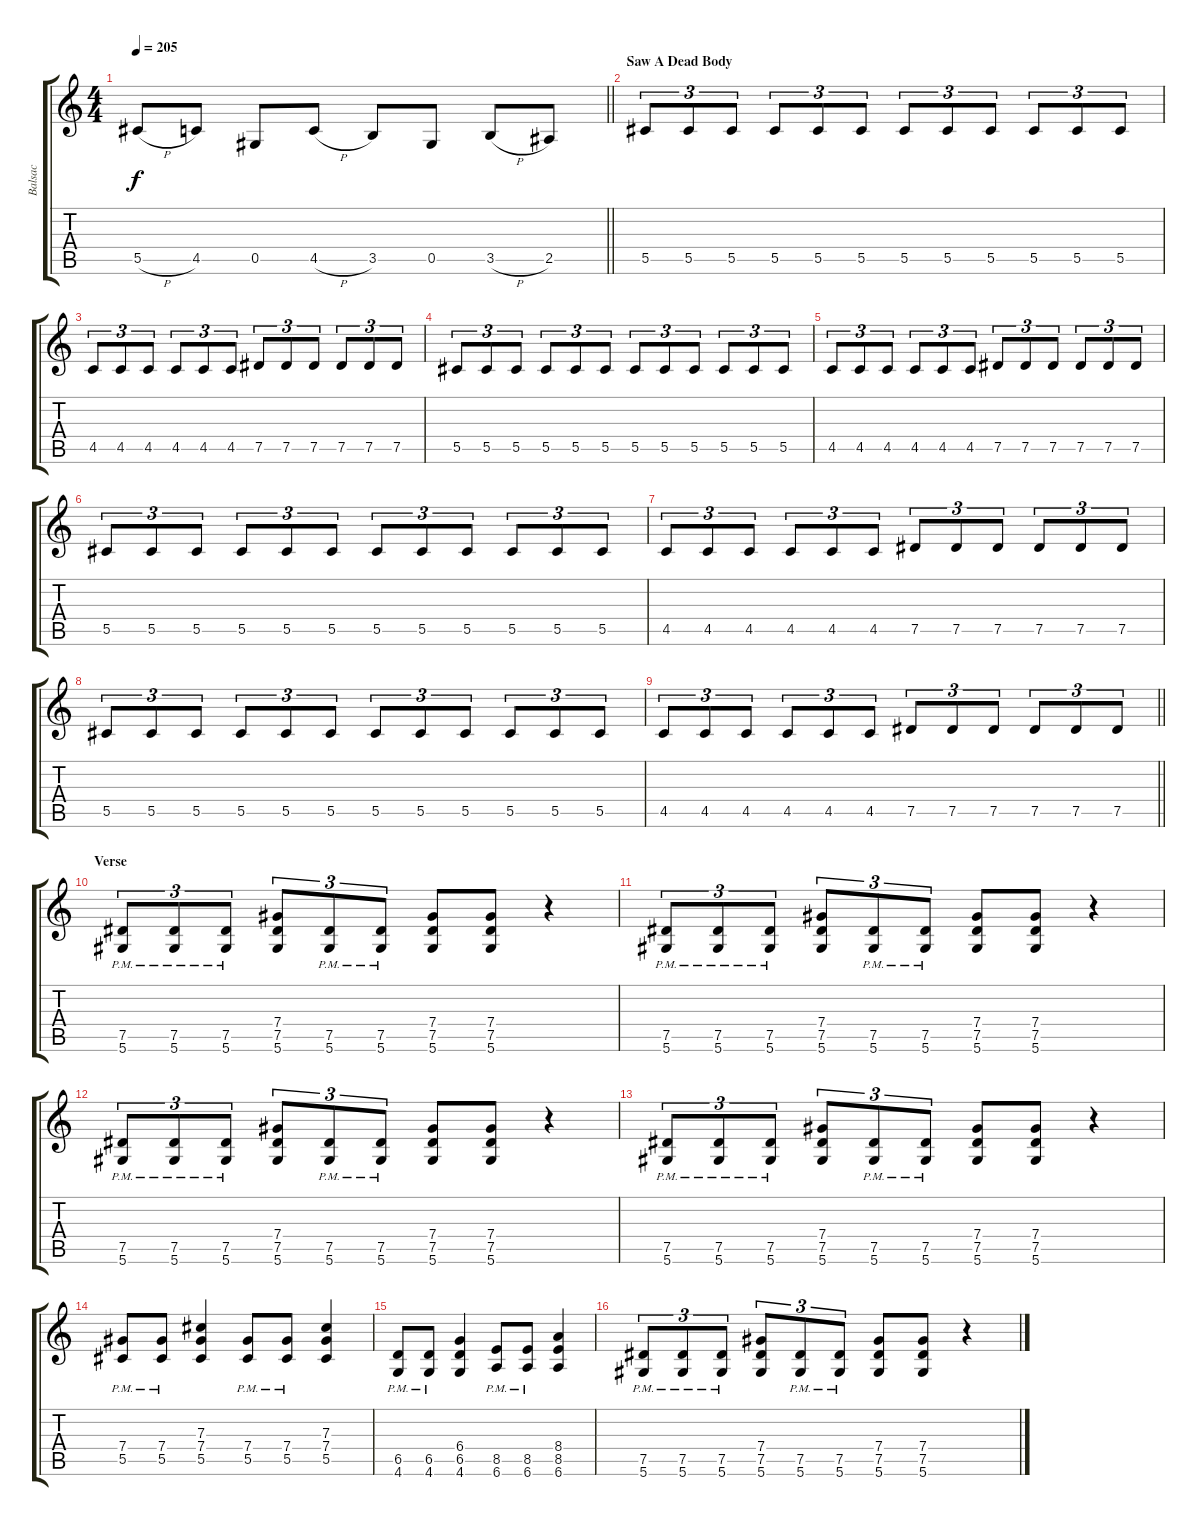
\track ("Balsac" "Balsac") {instrument overdrivenguitar}
\staff {score tabs}
\tuning (Eb4 Bb3 Gb3 Db3 Ab2 Eb2) {hide}
\ts (4 4)
\tempo 205
\clef g2
\barLineRight lightlight
\ks c
5.5{h}.8{dy f} 4.5.8 0.5.8 4.5{h}.8 3.5.8 0.5.8 3.5{h}.8 2.5.8 |
\section ("" "Saw A Dead Body")
5.5.8{tu (3 2)} 5.5.8{tu (3 2)} 5.5.8{tu (3 2)} 5.5.8{tu (3 2)} 5.5.8{tu (3 2)} 5.5.8{tu (3 2)} 5.5.8{tu (3 2)} 5.5.8{tu (3 2)} 5.5.8{tu (3 2)} 5.5.8{tu (3 2)} 5.5.8{tu (3 2)} 5.5.8{tu (3 2)} |
4.5.8{tu (3 2)} 4.5.8{tu (3 2)} 4.5.8{tu (3 2)} 4.5.8{tu (3 2)} 4.5.8{tu (3 2)} 4.5.8{tu (3 2)} 7.5.8{tu (3 2)} 7.5.8{tu (3 2)} 7.5.8{tu (3 2)} 7.5.8{tu (3 2)} 7.5.8{tu (3 2)} 7.5.8{tu (3 2)} |
5.5.8{tu (3 2)} 5.5.8{tu (3 2)} 5.5.8{tu (3 2)} 5.5.8{tu (3 2)} 5.5.8{tu (3 2)} 5.5.8{tu (3 2)} 5.5.8{tu (3 2)} 5.5.8{tu (3 2)} 5.5.8{tu (3 2)} 5.5.8{tu (3 2)} 5.5.8{tu (3 2)} 5.5.8{tu (3 2)} |
4.5.8{tu (3 2)} 4.5.8{tu (3 2)} 4.5.8{tu (3 2)} 4.5.8{tu (3 2)} 4.5.8{tu (3 2)} 4.5.8{tu (3 2)} 7.5.8{tu (3 2)} 7.5.8{tu (3 2)} 7.5.8{tu (3 2)} 7.5.8{tu (3 2)} 7.5.8{tu (3 2)} 7.5.8{tu (3 2)} |
5.5.8{tu (3 2)} 5.5.8{tu (3 2)} 5.5.8{tu (3 2)} 5.5.8{tu (3 2)} 5.5.8{tu (3 2)} 5.5.8{tu (3 2)} 5.5.8{tu (3 2)} 5.5.8{tu (3 2)} 5.5.8{tu (3 2)} 5.5.8{tu (3 2)} 5.5.8{tu (3 2)} 5.5.8{tu (3 2)} |
4.5.8{tu (3 2)} 4.5.8{tu (3 2)} 4.5.8{tu (3 2)} 4.5.8{tu (3 2)} 4.5.8{tu (3 2)} 4.5.8{tu (3 2)} 7.5.8{tu (3 2)} 7.5.8{tu (3 2)} 7.5.8{tu (3 2)} 7.5.8{tu (3 2)} 7.5.8{tu (3 2)} 7.5.8{tu (3 2)} |
5.5.8{tu (3 2)} 5.5.8{tu (3 2)} 5.5.8{tu (3 2)} 5.5.8{tu (3 2)} 5.5.8{tu (3 2)} 5.5.8{tu (3 2)} 5.5.8{tu (3 2)} 5.5.8{tu (3 2)} 5.5.8{tu (3 2)} 5.5.8{tu (3 2)} 5.5.8{tu (3 2)} 5.5.8{tu (3 2)} |
\barLineRight lightlight
4.5.8{tu (3 2)} 4.5.8{tu (3 2)} 4.5.8{tu (3 2)} 4.5.8{tu (3 2)} 4.5.8{tu (3 2)} 4.5.8{tu (3 2)} 7.5.8{tu (3 2)} 7.5.8{tu (3 2)} 7.5.8{tu (3 2)} 7.5.8{tu (3 2)} 7.5.8{tu (3 2)} 7.5.8{tu (3 2)} |
\section ("" "Verse")
(7.5{pm} 5.6{pm}).8{tu (3 2)} (7.5{pm} 5.6{pm}).8{tu (3 2)} (7.5{pm} 5.6{pm}).8{tu (3 2)} (7.4 7.5 5.6).8{tu (3 2)} (7.5{pm} 5.6{pm}).8{tu (3 2)} (7.5{pm} 5.6{pm}).8{tu (3 2)} (7.4 7.5 5.6).8 (7.4 7.5 5.6).8 r.4 |
(7.5{pm} 5.6{pm}).8{tu (3 2)} (7.5{pm} 5.6{pm}).8{tu (3 2)} (7.5{pm} 5.6{pm}).8{tu (3 2)} (7.4 7.5 5.6).8{tu (3 2)} (7.5{pm} 5.6{pm}).8{tu (3 2)} (7.5{pm} 5.6{pm}).8{tu (3 2)} (7.4 7.5 5.6).8 (7.4 7.5 5.6).8 r.4 |
(7.5{pm} 5.6{pm}).8{tu (3 2)} (7.5{pm} 5.6{pm}).8{tu (3 2)} (7.5{pm} 5.6{pm}).8{tu (3 2)} (7.4 7.5 5.6).8{tu (3 2)} (7.5{pm} 5.6{pm}).8{tu (3 2)} (7.5{pm} 5.6{pm}).8{tu (3 2)} (7.4 7.5 5.6).8 (7.4 7.5 5.6).8 r.4 |
(7.5{pm} 5.6{pm}).8{tu (3 2)} (7.5{pm} 5.6{pm}).8{tu (3 2)} (7.5{pm} 5.6{pm}).8{tu (3 2)} (7.4 7.5 5.6).8{tu (3 2)} (7.5{pm} 5.6{pm}).8{tu (3 2)} (7.5{pm} 5.6{pm}).8{tu (3 2)} (7.4 7.5 5.6).8 (7.4 7.5 5.6).8 r.4 |
(7.4{pm} 5.5{pm}).8 (7.4{pm} 5.5{pm}).8 (7.3 7.4 5.5).4 (7.4{pm} 5.5{pm}).8 (7.4{pm} 5.5{pm}).8 (7.3 7.4 5.5).4 |
(6.5{pm} 4.6{pm}).8 (6.5{pm} 4.6{pm}).8 (6.4 6.5 4.6).4 (8.5{pm} 6.6{pm}).8 (8.5{pm} 6.6{pm}).8 (8.4 8.5 6.6).4 |
(7.5{pm} 5.6{pm}).8{tu (3 2)} (7.5{pm} 5.6{pm}).8{tu (3 2)} (7.5{pm} 5.6{pm}).8{tu (3 2)} (7.4 7.5 5.6).8{tu (3 2)} (7.5{pm} 5.6{pm}).8{tu (3 2)} (7.5{pm} 5.6{pm}).8{tu (3 2)} (7.4 7.5 5.6).8 (7.4 7.5 5.6).8 r.4
